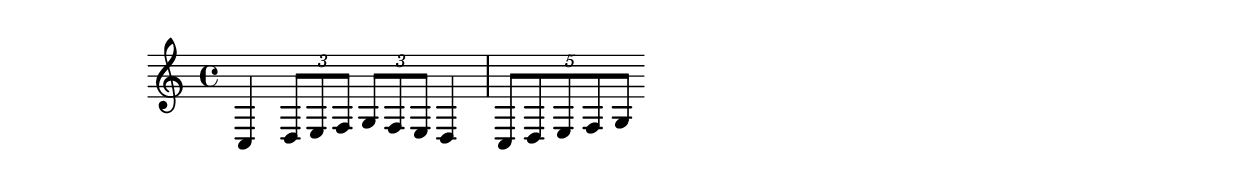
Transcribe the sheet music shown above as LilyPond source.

\version "2.18.2"

\book {
  \header {
  }

  \bookpart {
    <<
    \new Staff = Staff \with { }
    \context Staff = Staff {
      \relative c {
        << \new Voice = "voice1" {
          c4 \tuplet 3/2 4 { d8 e f g f e } d4

          \tuplet 5/4 2 { c8 d e f g }
        } >>
      }
    }
    >>
  }
}
